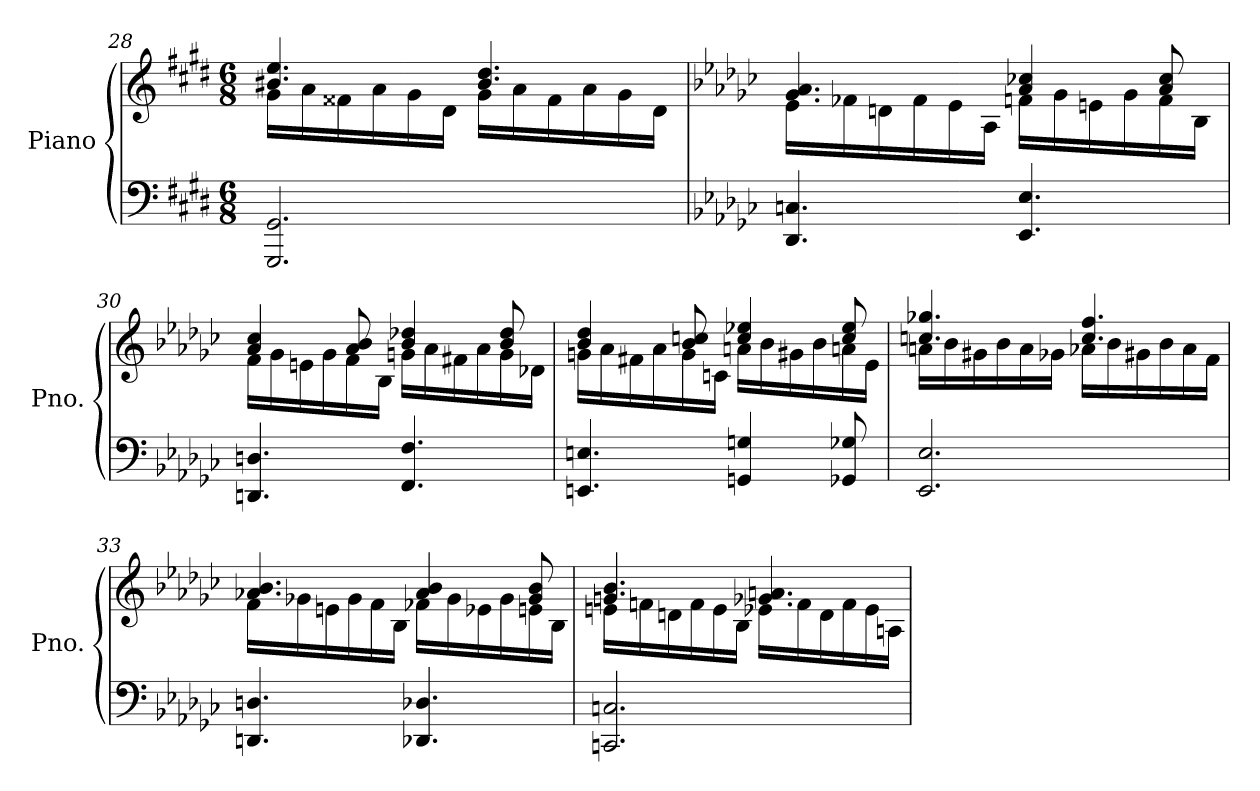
**kern	**kern
*part1	*part1
*staff2	*staff1
*I"Piano	*
*I'Pno.	*
*clefF4	*clefG2
*k[f#c#g#d#]	*k[f#c#g#d#]
*M6/8	*M6/8
=28	=28
*	*^
2.GGG#/ 2.GG#/	16g#\LL	4.b#X/ 4.ee/
.	16a\	.
.	16f##X\	.
.	16a\	.
.	16g#\	.
.	16d#\JJ	.
.	16g#\LL	4.b#/ 4.dd#/
.	16a\	.
.	16f##\	.
.	16a\	.
.	16g#\	.
.	16d#\JJ	.
=29	=29	=29
*k[b-e-a-d-g-c-]	*k[b-e-a-d-g-c-]	*
4.DD-/ 4.Cn/	16e-\LL	4.g-/ 4.a-/
.	16f-X\	.
.	16dn\	.
.	16f-\	.
.	16e-\	.
.	16A-\JJ	.
4.EE-/ 4.E-/	16fn\LL	4a-/ 4cc-X/
.	16g-\	.
.	16en\	.
.	16g-\	.
.	16f\	8a-/ 8cc-/
.	16B-\JJ	.
!!LO:LB:g=z	!!
=30	=30	=30
4.DDn/ 4.Dn/	16f\LL	4a-/ 4cc-/
.	16g-\	.
.	16en\	.
.	16g-\	.
.	16f\	8a-/ 8b-/
.	16B-\JJ	.
4.FF/ 4.F/	16gn\LL	4b-/ 4dd-X/
.	16a-\	.
.	16f#X\	.
.	16a-\	.
.	16g\	8b-/ 8dd-/
.	16d-X\JJ	.
=31	=31	=31
4.EEn/ 4.En/	16gn\LL	4b-/ 4dd-/
.	16a-\	.
.	16f#X\	.
.	16a-\	.
.	16g\	8b-/ 8ccn/
.	16cn\JJ	.
4GGn/ 4Gn/	16an\LL	4cc/ 4ee-X/
.	16b-\	.
.	16g#X\	.
.	16b-\	.
8GG-X/ 8G-X/	16an\	8cc/ 8ee-/
.	16e-\JJ	.
=32	=32	=32
2.EE-/ 2.E-/	16an\LL	4.ccn/ 4.gg-X/
.	16b-\	.
.	16g#X\	.
.	16b-\	.
.	16a\	.
.	16g-X\JJ	.
.	16a-X\LL	4.cc/ 4.ff/
.	16b-\	.
.	16g#X\	.
.	16b-\	.
.	16a-\	.
.	16f\JJ	.
!!LO:LB:g=z	!!
=33	=33	=33
4.DDn/ 4.Dn/	16f\LL	4.a-X/ 4.b-/
.	16g-X\	.
.	16en\	.
.	16g-\	.
.	16f\	.
.	16B-\JJ	.
4.DD-X/ 4.D-X/	16f-X\LL	4a-/ 4b-/
.	16g-\	.
.	16e-X\	.
.	16g-\	.
.	16en\	8g-/ 8b-/
.	16B-\JJ	.
=34	=34	=34
2.CCn/ 2.Cn/	16en\LL	4.gn/ 4.b-/
.	16fn\	.
.	16dn\	.
.	16f\	.
.	16e\	.
.	16B-\JJ	.
.	16e-X\LL	4.g-X/ 4.an/
.	16f\	.
.	16d\	.
.	16f\	.
.	16e-\	.
.	16An\JJ	.
*	*v	*v
=	=
*-	*-
